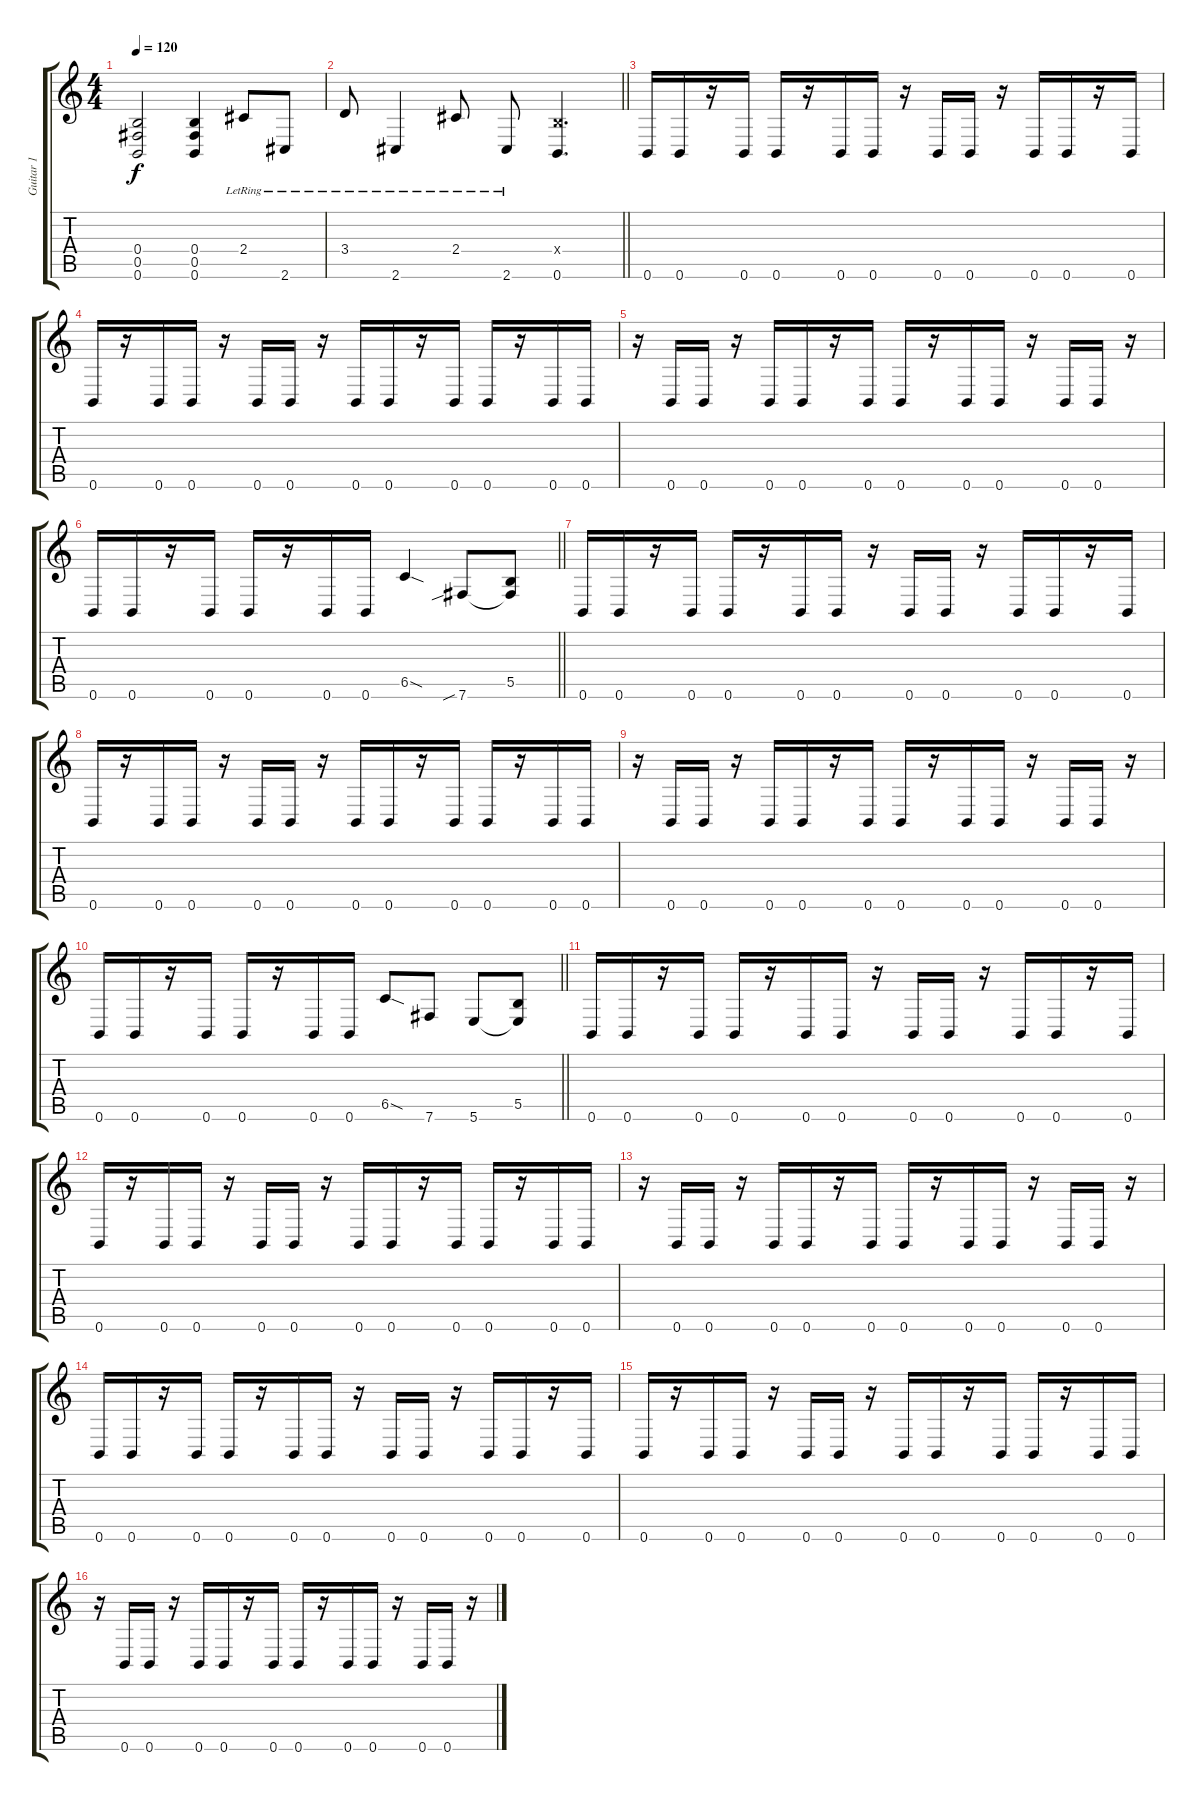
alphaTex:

\track ("Guitar 1" "Guitar 1") {instrument distortionguitar}
\staff {score tabs}
\tuning (Db4 Ab3 E3 B2 Gb2 B1) {hide}
\ts (4 4)
\tempo 120
\clef g2
\ks c
(0.4 0.5 0.6).2{dy f} (0.4 0.5 0.6).4 2.4{lr}.8 2.6{lr}.8 |
\barLineRight lightlight
3.4{lr}.8 2.6{lr}.4 2.4{lr}.8 2.6{lr}.8 (0.4{x} 0.6).4{d} |
\section ("" "")
0.6.16 0.6.16 r.16 0.6.16 0.6.16 r.16 0.6.16 0.6.16 r.16 0.6.16 0.6.16 r.16 0.6.16 0.6.16 r.16 0.6.16 |
0.6.16 r.16 0.6.16 0.6.16 r.16 0.6.16 0.6.16 r.16 0.6.16 0.6.16 r.16 0.6.16 0.6.16 r.16 0.6.16 0.6.16 |
r.16 0.6.16 0.6.16 r.16 0.6.16 0.6.16 r.16 0.6.16 0.6.16 r.16 0.6.16 0.6.16 r.16 0.6.16 0.6.16 r.16 |
\barLineRight lightlight
0.6.16 0.6.16 r.16 0.6.16 0.6.16 r.16 0.6.16 0.6.16 6.5{sod}.4 7.6{sib}.8 (5.5 7.6{t}).8 |
0.6.16 0.6.16 r.16 0.6.16 0.6.16 r.16 0.6.16 0.6.16 r.16 0.6.16 0.6.16 r.16 0.6.16 0.6.16 r.16 0.6.16 |
0.6.16 r.16 0.6.16 0.6.16 r.16 0.6.16 0.6.16 r.16 0.6.16 0.6.16 r.16 0.6.16 0.6.16 r.16 0.6.16 0.6.16 |
r.16 0.6.16 0.6.16 r.16 0.6.16 0.6.16 r.16 0.6.16 0.6.16 r.16 0.6.16 0.6.16 r.16 0.6.16 0.6.16 r.16 |
\barLineRight lightlight
0.6.16 0.6.16 r.16 0.6.16 0.6.16 r.16 0.6.16 0.6.16 6.5{sod}.8 7.6.8 5.6.8 (5.5 5.6{t}).8 |
\section ("" "")
0.6.16 0.6.16 r.16 0.6.16 0.6.16 r.16 0.6.16 0.6.16 r.16 0.6.16 0.6.16 r.16 0.6.16 0.6.16 r.16 0.6.16 |
0.6.16 r.16 0.6.16 0.6.16 r.16 0.6.16 0.6.16 r.16 0.6.16 0.6.16 r.16 0.6.16 0.6.16 r.16 0.6.16 0.6.16 |
r.16 0.6.16 0.6.16 r.16 0.6.16 0.6.16 r.16 0.6.16 0.6.16 r.16 0.6.16 0.6.16 r.16 0.6.16 0.6.16 r.16 |
0.6.16 0.6.16 r.16 0.6.16 0.6.16 r.16 0.6.16 0.6.16 r.16 0.6.16 0.6.16 r.16 0.6.16 0.6.16 r.16 0.6.16 |
0.6.16 r.16 0.6.16 0.6.16 r.16 0.6.16 0.6.16 r.16 0.6.16 0.6.16 r.16 0.6.16 0.6.16 r.16 0.6.16 0.6.16 |
r.16 0.6.16 0.6.16 r.16 0.6.16 0.6.16 r.16 0.6.16 0.6.16 r.16 0.6.16 0.6.16 r.16 0.6.16 0.6.16 r.16
